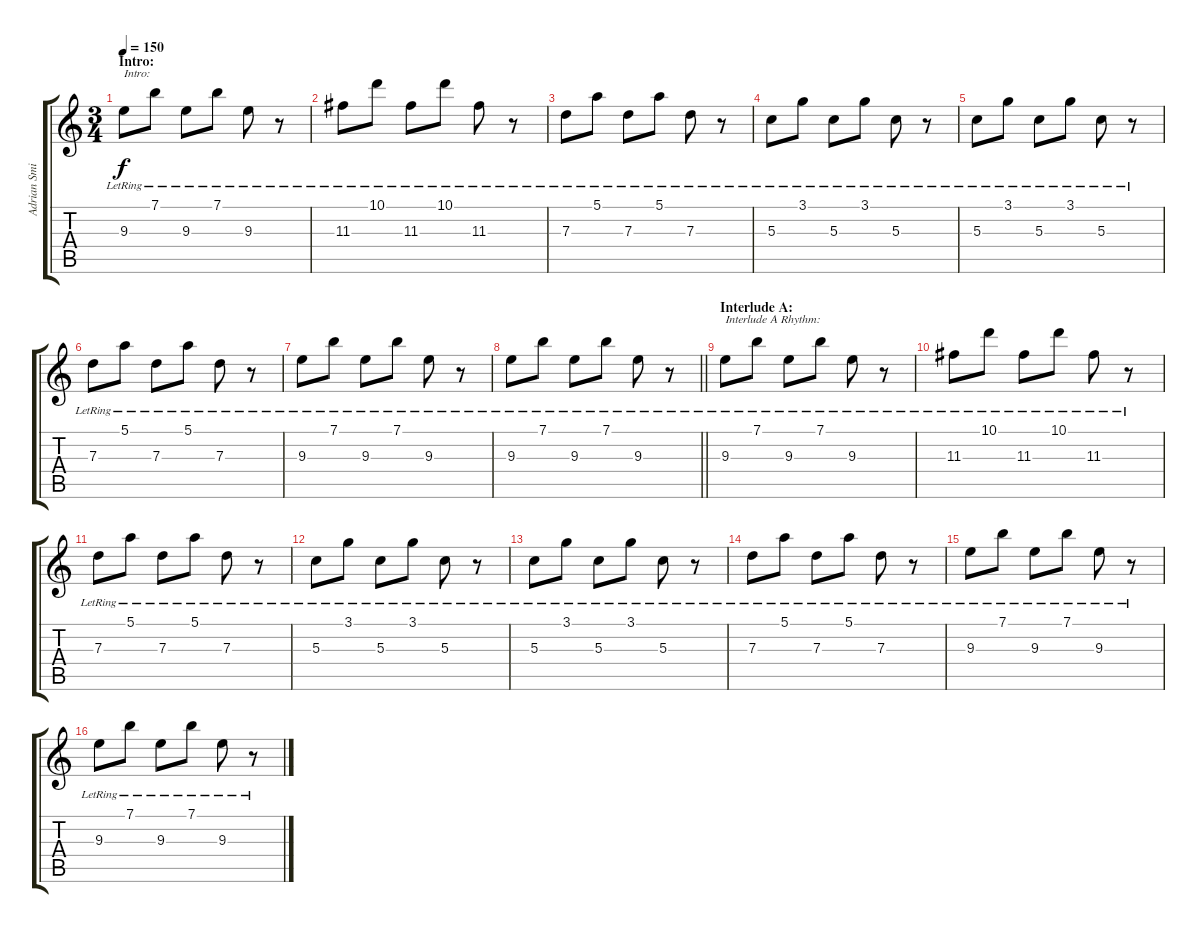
\track ("Adrian Smith" "Adrian Smi") {instrument distortionguitar}
\staff {score tabs}
\tuning (E4 B3 G3 D3 A2 E2) {hide}
\ts (3 4)
\section ("" "Intro:")
\tempo 150
\clef g2
\ks c
9.3{lr}.8{txt "Intro:" dy f instrument electricguitarclean} 7.1{lr}.8 9.3{lr}.8 7.1{lr}.8 9.3{lr}.8 r.8 |
11.3{lr}.8 10.1{lr}.8 11.3{lr}.8 10.1{lr}.8 11.3{lr}.8 r.8 |
7.3{lr}.8 5.1{lr}.8 7.3{lr}.8 5.1{lr}.8 7.3{lr}.8 r.8 |
5.3{lr}.8 3.1{lr}.8 5.3{lr}.8 3.1{lr}.8 5.3{lr}.8 r.8 |
5.3{lr}.8 3.1{lr}.8 5.3{lr}.8 3.1{lr}.8 5.3{lr}.8 r.8 |
7.3{lr}.8 5.1{lr}.8 7.3{lr}.8 5.1{lr}.8 7.3{lr}.8 r.8 |
9.3{lr}.8 7.1{lr}.8 9.3{lr}.8 7.1{lr}.8 9.3{lr}.8 r.8 |
\barLineRight lightlight
9.3{lr}.8 7.1{lr}.8 9.3{lr}.8 7.1{lr}.8 9.3{lr}.8 r.8 |
\section ("" "Interlude A:")
9.3{lr}.8{txt "Interlude A Rhythm:"} 7.1{lr}.8 9.3{lr}.8 7.1{lr}.8 9.3{lr}.8 r.8 |
11.3{lr}.8 10.1{lr}.8 11.3{lr}.8 10.1{lr}.8 11.3{lr}.8 r.8 |
7.3{lr}.8 5.1{lr}.8 7.3{lr}.8 5.1{lr}.8 7.3{lr}.8 r.8 |
5.3{lr}.8 3.1{lr}.8 5.3{lr}.8 3.1{lr}.8 5.3{lr}.8 r.8 |
5.3{lr}.8 3.1{lr}.8 5.3{lr}.8 3.1{lr}.8 5.3{lr}.8 r.8 |
7.3{lr}.8 5.1{lr}.8 7.3{lr}.8 5.1{lr}.8 7.3{lr}.8 r.8 |
9.3{lr}.8 7.1{lr}.8 9.3{lr}.8 7.1{lr}.8 9.3{lr}.8 r.8 |
9.3{lr}.8 7.1{lr}.8 9.3{lr}.8 7.1{lr}.8 9.3{lr}.8 r.8
